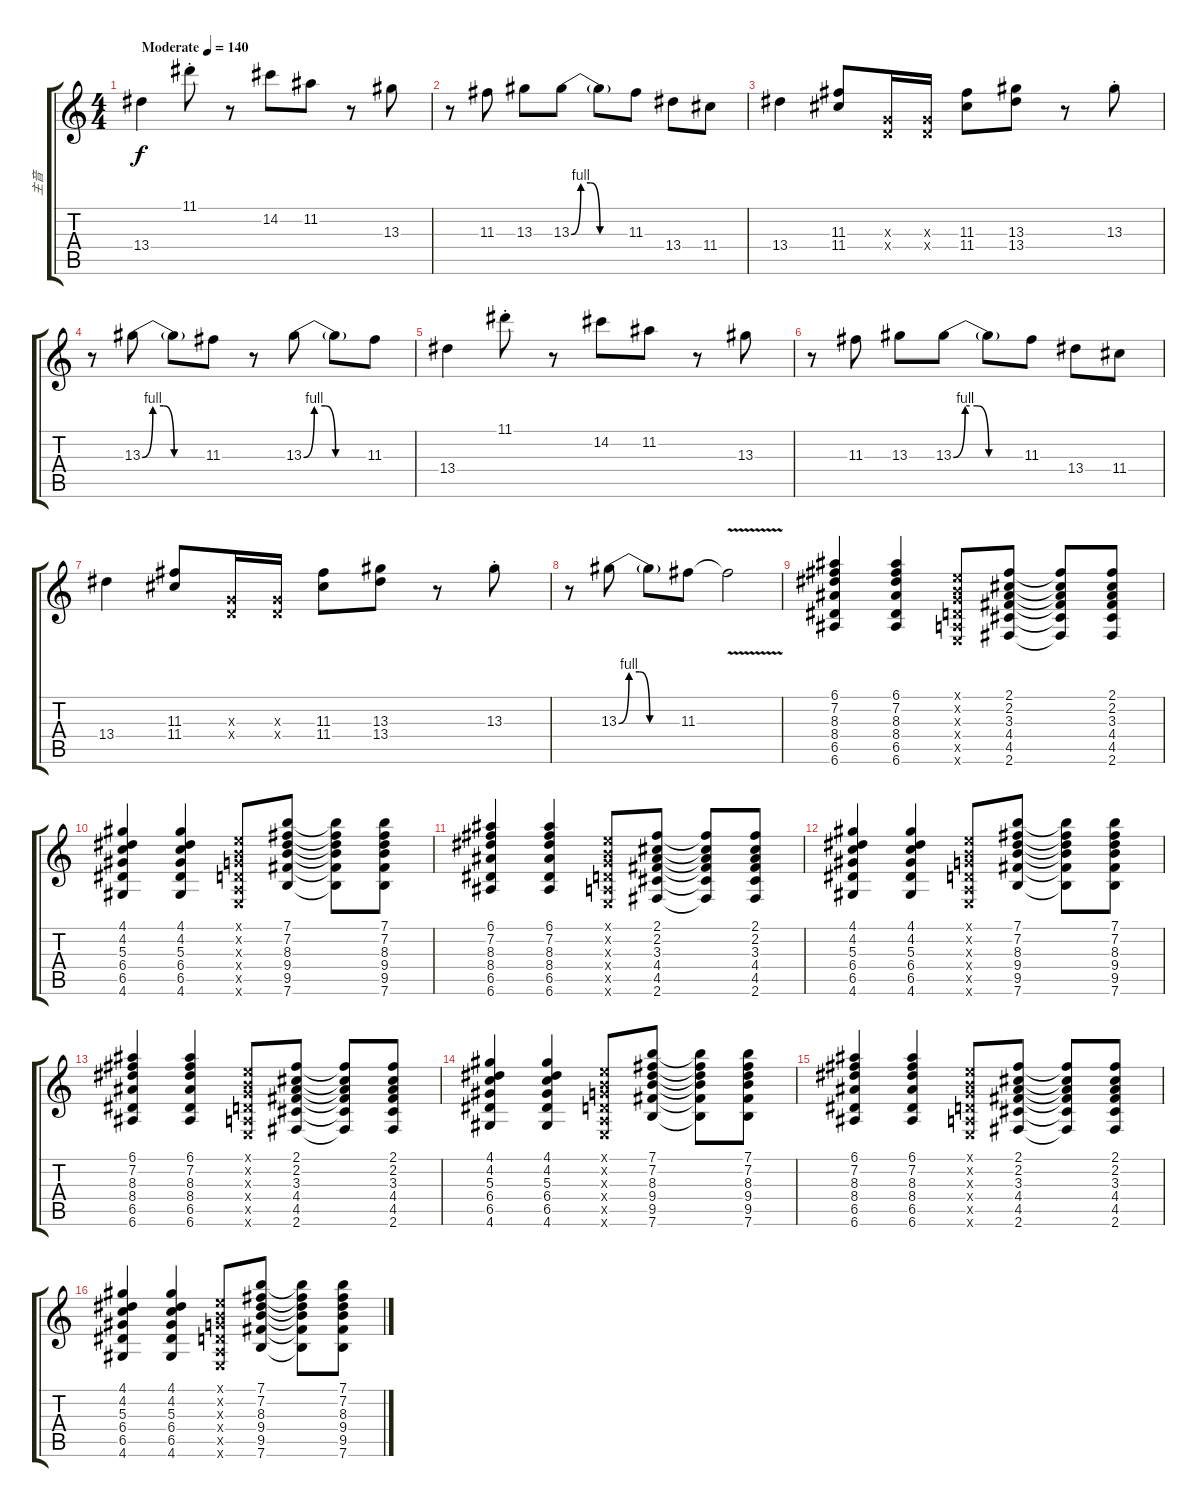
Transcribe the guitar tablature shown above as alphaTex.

\track ("主音" "主音") {instrument overdrivenguitar}
\staff {score tabs}
\tuning (E4 B3 G3 D3 A2 E2) {hide}
\ts (4 4)
\tempo (140 "Moderate")
\clef g2
\ks c
13.4.4{dy f volume 13 instrument overdrivenguitar} 11.1{st}.8 r.8 14.2.8 11.2.8 r.8 13.3.8 |
r.8 11.3.8 13.3.8 13.3{be (custom 0 0 10 4 20 4 30 0 60 0)}.8 13.3{t}.8 11.3.8 13.4.8 11.4.8 |
13.4.4 (11.3 11.4).8 (0.3{x} 0.4{x}).16 (0.3{x} 0.4{x}).16 (11.3 11.4).8 (13.3 13.4).8 r.8 13.3{st}.8 |
r.8 13.3{be (custom 0 0 10 4 20 4 30 0 60 0)}.8 13.3{t}.8 11.3.8 r.8 13.3{be (custom 0 0 10 4 20 4 30 0 60 0)}.8 13.3{t}.8 11.3.8 |
13.4.4 11.1{st}.8 r.8 14.2.8 11.2.8 r.8 13.3.8 |
r.8 11.3.8 13.3.8 13.3{be (custom 0 0 10 4 20 4 30 0 60 0)}.8 13.3{t}.8 11.3.8 13.4.8 11.4.8 |
13.4.4 (11.3 11.4).8 (0.3{x} 0.4{x}).16 (0.3{x} 0.4{x}).16 (11.3 11.4).8 (13.3 13.4).8 r.8 13.3{st}.8 |
r.8 13.3{be (custom 0 0 10 4 20 4 30 0 60 0)}.8 13.3{t}.8 11.3.8 11.3{v t}.2 |
(6.1 7.2 8.3 8.4 6.5 6.6).4{volume 8 instrument overdrivenguitar} (6.1 7.2 8.3 8.4 6.5 6.6).4 (0.1{x} 0.2{x} 0.3{x} 0.4{x} 0.5{x} 0.6{x}).8 (2.1 2.2 3.3 4.4 4.5 2.6).8 (2.1{t} 2.2{t} 3.3{t} 4.4{t} 4.5{t} 2.6{t}).8 (2.1 2.2 3.3 4.4 4.5 2.6).8 |
(4.1 4.2 5.3 6.4 6.5 4.6).4 (4.1 4.2 5.3 6.4 6.5 4.6).4 (0.1{x} 0.2{x} 0.3{x} 0.4{x} 0.5{x} 0.6{x}).8 (7.1 7.2 8.3 9.4 9.5 7.6).8 (7.1{t} 7.2{t} 8.3{t} 9.4{t} 9.5{t} 7.6{t}).8 (7.1 7.2 8.3 9.4 9.5 7.6).8 |
(6.1 7.2 8.3 8.4 6.5 6.6).4 (6.1 7.2 8.3 8.4 6.5 6.6).4 (0.1{x} 0.2{x} 0.3{x} 0.4{x} 0.5{x} 0.6{x}).8 (2.1 2.2 3.3 4.4 4.5 2.6).8 (2.1{t} 2.2{t} 3.3{t} 4.4{t} 4.5{t} 2.6{t}).8 (2.1 2.2 3.3 4.4 4.5 2.6).8 |
(4.1 4.2 5.3 6.4 6.5 4.6).4 (4.1 4.2 5.3 6.4 6.5 4.6).4 (0.1{x} 0.2{x} 0.3{x} 0.4{x} 0.5{x} 0.6{x}).8 (7.1 7.2 8.3 9.4 9.5 7.6).8 (7.1{t} 7.2{t} 8.3{t} 9.4{t} 9.5{t} 7.6{t}).8 (7.1 7.2 8.3 9.4 9.5 7.6).8 |
(6.1 7.2 8.3 8.4 6.5 6.6).4 (6.1 7.2 8.3 8.4 6.5 6.6).4 (0.1{x} 0.2{x} 0.3{x} 0.4{x} 0.5{x} 0.6{x}).8 (2.1 2.2 3.3 4.4 4.5 2.6).8 (2.1{t} 2.2{t} 3.3{t} 4.4{t} 4.5{t} 2.6{t}).8 (2.1 2.2 3.3 4.4 4.5 2.6).8 |
(4.1 4.2 5.3 6.4 6.5 4.6).4 (4.1 4.2 5.3 6.4 6.5 4.6).4 (0.1{x} 0.2{x} 0.3{x} 0.4{x} 0.5{x} 0.6{x}).8 (7.1 7.2 8.3 9.4 9.5 7.6).8 (7.1{t} 7.2{t} 8.3{t} 9.4{t} 9.5{t} 7.6{t}).8 (7.1 7.2 8.3 9.4 9.5 7.6).8 |
(6.1 7.2 8.3 8.4 6.5 6.6).4 (6.1 7.2 8.3 8.4 6.5 6.6).4 (0.1{x} 0.2{x} 0.3{x} 0.4{x} 0.5{x} 0.6{x}).8 (2.1 2.2 3.3 4.4 4.5 2.6).8 (2.1{t} 2.2{t} 3.3{t} 4.4{t} 4.5{t} 2.6{t}).8 (2.1 2.2 3.3 4.4 4.5 2.6).8 |
(4.1 4.2 5.3 6.4 6.5 4.6).4 (4.1 4.2 5.3 6.4 6.5 4.6).4 (0.1{x} 0.2{x} 0.3{x} 0.4{x} 0.5{x} 0.6{x}).8 (7.1 7.2 8.3 9.4 9.5 7.6).8 (7.1{t} 7.2{t} 8.3{t} 9.4{t} 9.5{t} 7.6{t}).8 (7.1 7.2 8.3 9.4 9.5 7.6).8
